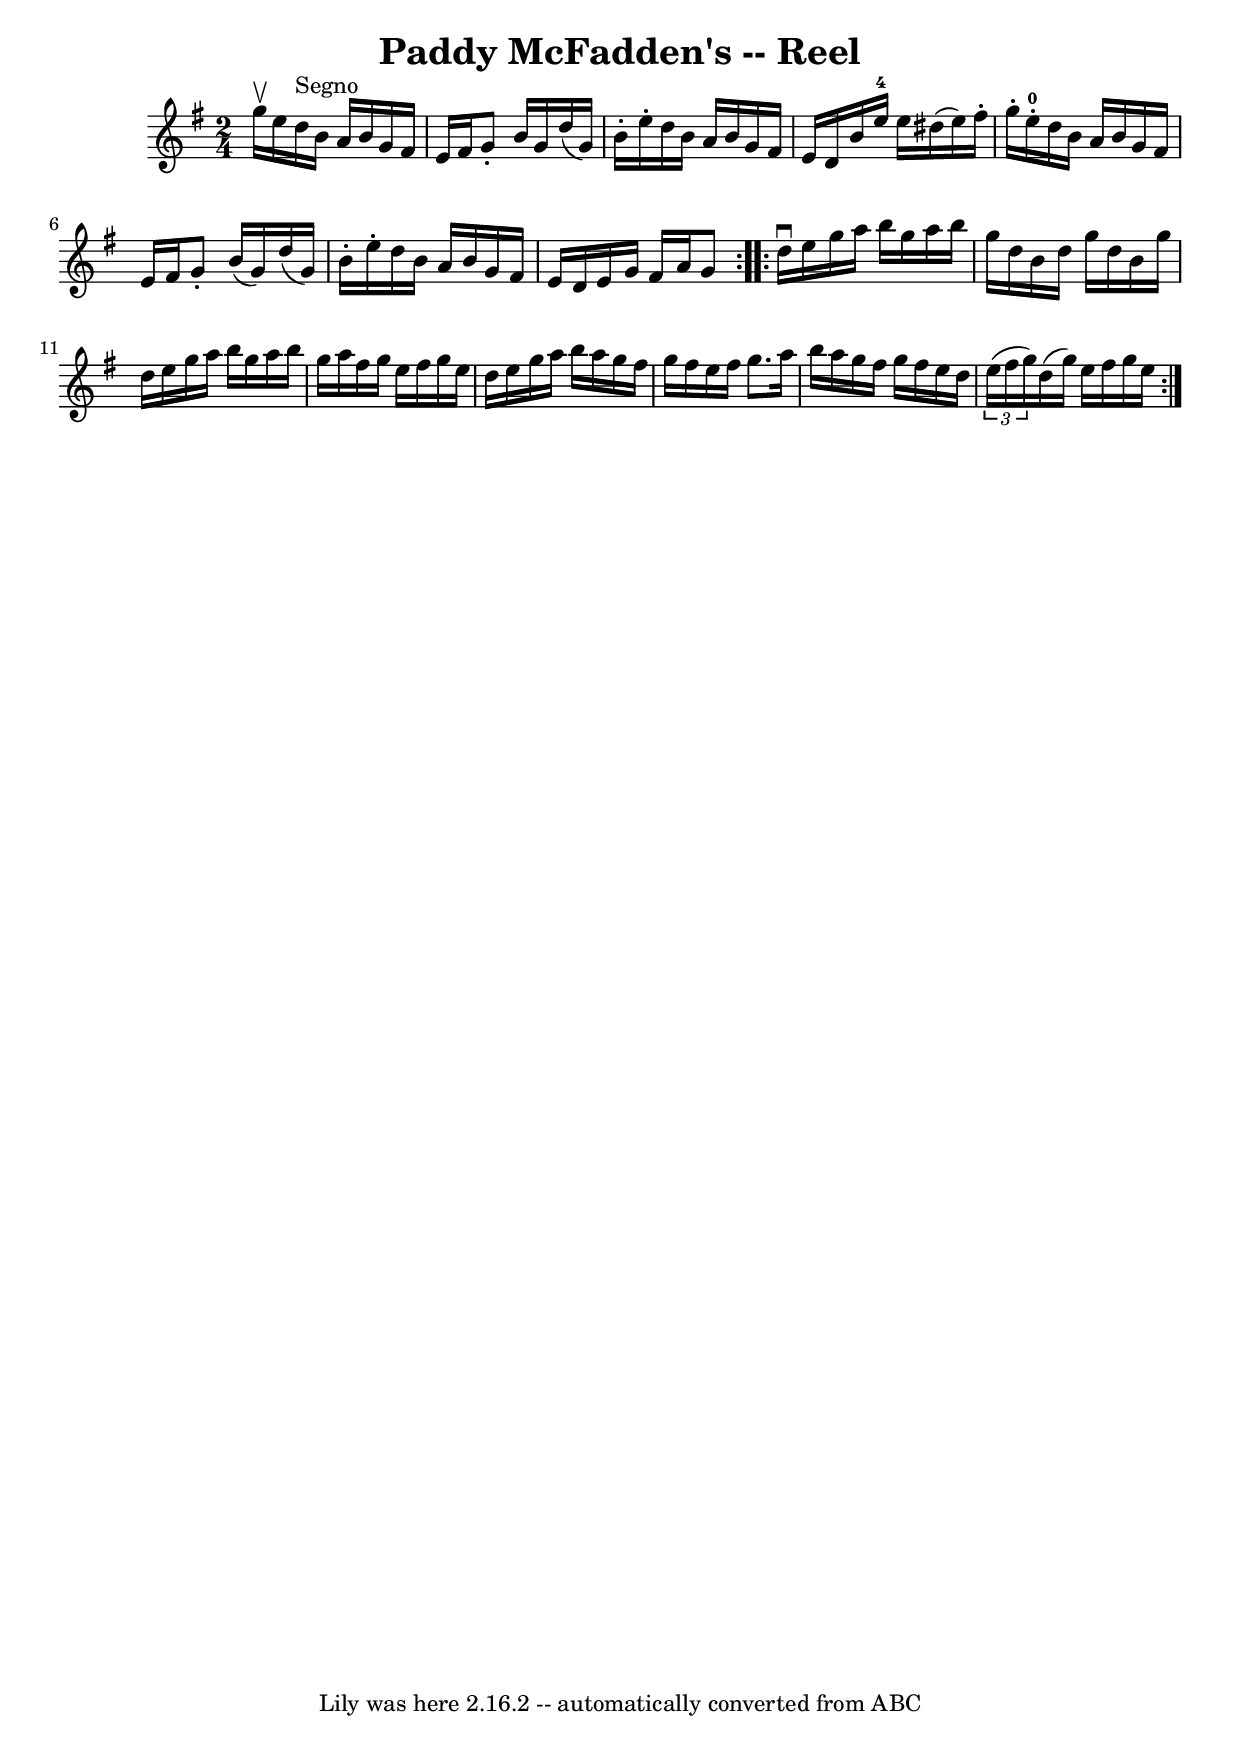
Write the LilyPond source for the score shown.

\version "2.16.2"
\include "Mammoth.ily"
\header {
  %% book = "Ryan's Mammoth Collection"
  crossRefNumber = "1"
  footnotes = "\\\\179"
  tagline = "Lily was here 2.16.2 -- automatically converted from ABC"
  title = "Paddy McFadden's -- Reel"

}
voicedefault =  {



  \repeat volta 2 {

    \time 2/4 
    \key g \major g''16^\upbow e''16    |
    d''16^"Segno"  
    b'16 a'16 b'16 g'16 fis'16 e'16 fis'16    |
    g'8 -.  
    b'16 g'16 d''16 (g'16) b'16 -. e''16 -.   |
    d''16    
    b'16 a'16 b'16 g'16 fis'16 e'16 d'16    |
    b'16    
    e''16-4 e''16 dis''16 (e''16) fis''16 -. g''16 -. e''16 
    -0-.   |
    d''16 b'16 a'16 b'16 g'16 fis'16 e'16   
    fis'16    |
    g'8 -. b'16 (g'16) d''16 (g'16) b'16 -. 
    e''16 -.   |
    d''16 b'16 a'16 b'16 g'16 fis'16 e'16 
    d'16    |
    e'16 g'16 fis'16 a'16 g'8    

  } 
  \repeat volta 2 {
    d''16^\downbow e''16 g''16 a''16 b''16    
    g''16 a''16 b''16    |
    g''16 d''16 b'16 d''16 g''16  
    d''16 b'16 g''16    |
    d''16 e''16 g''16 a''16    
    b''16 g''16 a''16 b''16    |
    g''16 a''16 fis''16    
    g''16 e''16 fis''16 g''16 e''16    |
    d''16 e''16    
    g''16 a''16 b''16 a''16 g''16 fis''16    |
    g''16    
    fis''16 e''16 fis''16 g''8. a''16    |
    b''16 a''16    
    g''16 fis''16 g''16 fis''16 e''16 d''16    |
    
    \times 2/3 { e''16 (fis''16 g''16) 
	       } d''16 (g''16) e''16   
    fis''16 g''16 e''16      
  }   

}

\score{
  <<

    \context Staff="default"
    {
      \voicedefault 
      
    }

  >>
  \layout {
    
  }
  \midi {
  }

}
